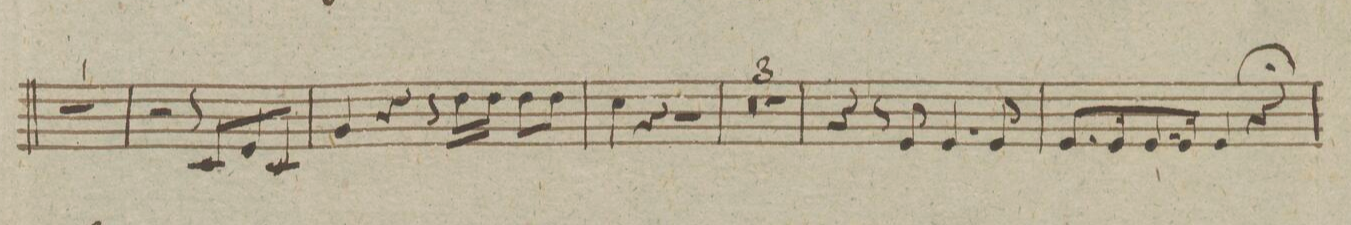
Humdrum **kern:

**kern	**dynam
*I"Clarino Primo in C.	*
*clefG2	*
*k[]	*
*met(c)	*
*M4/4	*
1r	.
=7	=7
2r	.
8r	.
8c/L	.
8e/	.
8c/J	.
=8	=8
4g/	.
4r	.
8r	.
16dd\LL	.
16dd\JJ	.
8dd\L	.
8dd\J	.
=9	=9
4cc\	.
4r	.
2r	.
=10	=10
0r	.
=11	=11
=12	=12
1r	.
=13	=13
4r	.
8r	.
8e/	.
4.e/	.
8e/	.
=14	=14
8.e/L	.
16e/K	.
8.e/	.
16e/Jk	.
4e/	.
4r;	.
=15	=15
*-	*-
